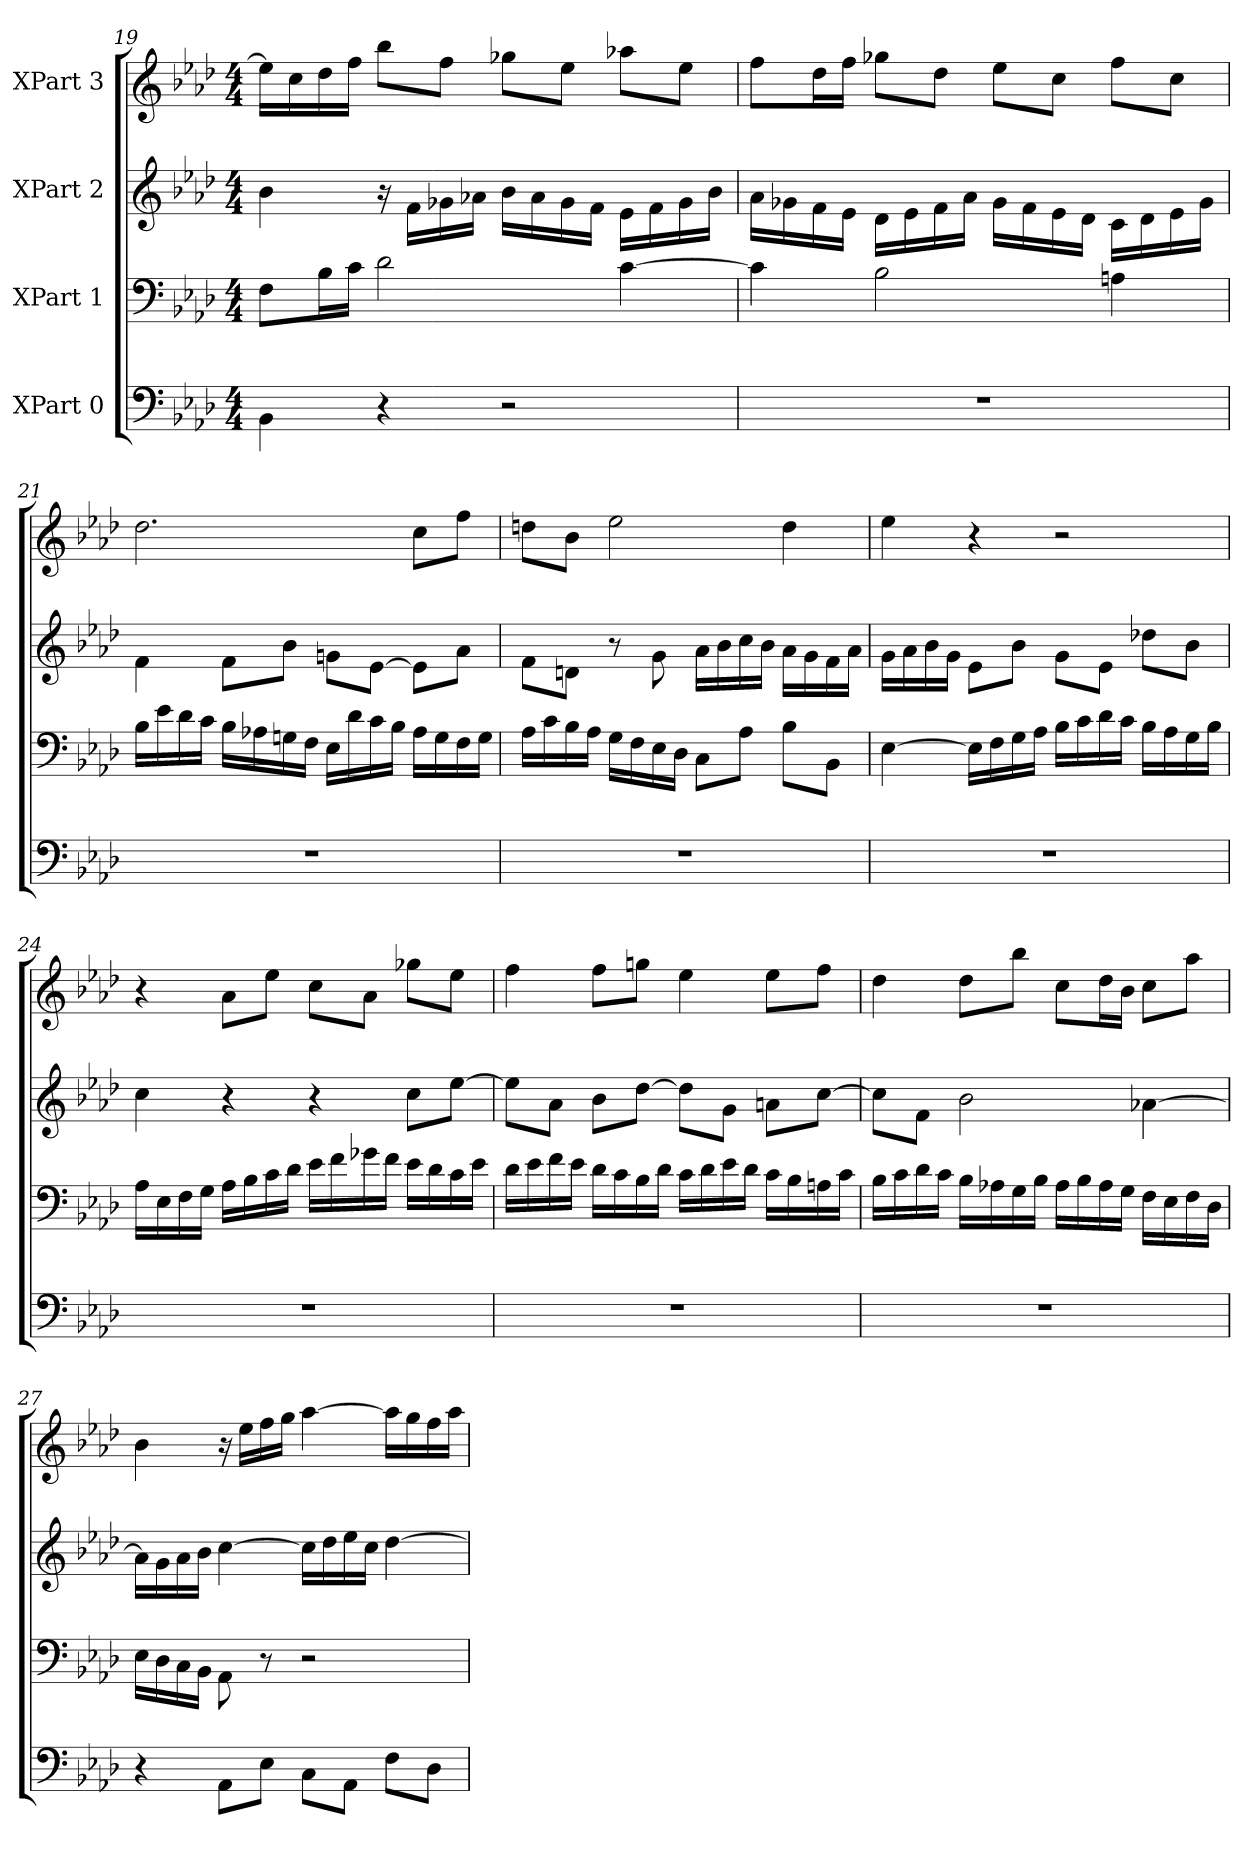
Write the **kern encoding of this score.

**kern	**kern	**kern	**kern
*part4	*part3	*part2	*part1
*staff4	*staff3	*staff2	*staff1
*I"XPart 0	*I"XPart 1	*I"XPart 2	*I"XPart 3
*clefF4	*clefF4	*clefG2	*clefG2
*k[b-e-a-d-]	*k[b-e-a-d-]	*k[b-e-a-d-]	*k[b-e-a-d-]
*M4/4	*M4/4	*M4/4	*M4/4
=19	=19	=19	=19
4BB-\	8F\L	4b-\	16ee-\L]
.	.	.	16cc\
.	16B-\	.	16dd-\
.	16c\J	.	16ff\J
4r	2d-\	16r	8bb-\L
.	.	16f\L	.
.	.	16g-X\	8ff\J
.	.	16a-X\J	.
2r	.	16b-\L	8gg-X\L
.	.	16a-\	.
.	.	16g-\	8ee-\J
.	.	16f\J	.
.	[4c\	16e-\L	8aa-X\L
.	.	16f\	.
.	.	16g-\	8ee-\J
.	.	16b-\J	.
=20	=20	=20	=20
1r	4c\]	16a-\L	8ff\L
.	.	16g-X\	.
.	.	16f\	16dd-\
.	.	16e-\J	16ff\J
.	2B-\	16d-\L	8gg-X\L
.	.	16e-\	.
.	.	16f\	8dd-\J
.	.	16a-\J	.
.	.	16g-\L	8ee-\L
.	.	16f\	.
.	.	16e-\	8cc\J
.	.	16d-\J	.
.	4An\	16c\L	8ff\L
.	.	16d-\	.
.	.	16e-\	8cc\J
.	.	16g-\J	.
=21	=21	=21	=21
1r	16B-\L	4f\	2.dd-\
.	16e-\	.	.
.	16d-\	.	.
.	16c\J	.	.
.	16B-\L	8f\L	.
.	16A-X\	.	.
.	16Gn\	8b-\J	.
.	16F\J	.	.
.	16E-\L	8gn\L	.
.	16d-\	.	.
.	16c\	[8e-\J	.
.	16B-\J	.	.
.	16A-\L	8e-\L]	8cc\L
.	16G\	.	.
.	16F\	8a-\J	8ff\J
.	16G\J	.	.
=22	=22	=22	=22
1r	16A-\L	8f\L	8ddn\L
.	16c\	.	.
.	16B-\	8dn\J	8b-\J
.	16A-\J	.	.
.	16G\L	8r	2ee-\
.	16F\	.	.
.	16E-\	8g\	.
.	16D-\J	.	.
.	8C\L	16a-\L	.
.	.	16b-\	.
.	8A-\J	16cc\	.
.	.	16b-\J	.
.	8B-\L	16a-\L	4dd\
.	.	16g\	.
.	8BB-\J	16f\	.
.	.	16a-\J	.
=23	=23	=23	=23
1r	[4E-\	16g\L	4ee-\
.	.	16a-\	.
.	.	16b-\	.
.	.	16g\J	.
.	16E-\L]	8e-\L	4r
.	16F\	.	.
.	16G\	8b-\J	.
.	16A-\J	.	.
.	16B-\L	8g\L	2r
.	16c\	.	.
.	16d-\	8e-\J	.
.	16c\J	.	.
.	16B-\L	8dd-X\L	.
.	16A-\	.	.
.	16G\	8b-\J	.
.	16B-\J	.	.
=24	=24	=24	=24
1r	16A-\L	4cc\	4r
.	16E-\	.	.
.	16F\	.	.
.	16G\J	.	.
.	16A-\L	4r	8a-\L
.	16B-\	.	.
.	16c\	.	8ee-\J
.	16d-\J	.	.
.	16e-\L	4r	8cc\L
.	16f\	.	.
.	16g-X\	.	8a-\J
.	16f\J	.	.
.	16e-\L	8cc\L	8gg-X\L
.	16d-\	.	.
.	16c\	[8ee-\J	8ee-\J
.	16e-\J	.	.
=25	=25	=25	=25
1r	16d-\L	8ee-\L]	4ff\
.	16e-\	.	.
.	16f\	8a-\J	.
.	16e-\J	.	.
.	16d-\L	8b-\L	8ff\L
.	16c\	.	.
.	16B-\	[8dd-\J	8ggn\J
.	16d-\J	.	.
.	16c\L	8dd-\L]	4ee-\
.	16d-\	.	.
.	16e-\	8g\J	.
.	16d-\J	.	.
.	16c\L	8an\L	8ee-\L
.	16B-\	.	.
.	16An\	[8cc\J	8ff\J
.	16c\J	.	.
=26	=26	=26	=26
1r	16B-\L	8cc\L]	4dd-\
.	16c\	.	.
.	16d-\	8f\J	.
.	16c\J	.	.
.	16B-\L	2b-\	8dd-\L
.	16A-X\	.	.
.	16G\	.	8bb-\J
.	16B-\J	.	.
.	16A-\L	.	8cc\L
.	16B-\	.	.
.	16A-\	.	16dd-\
.	16G\J	.	16b-\J
.	16F\L	[4a-X\	8cc\L
.	16E-\	.	.
.	16F\	.	8aa-\J
.	16D-\J	.	.
=27	=27	=27	=27
4r	16E-\L	16a-\L]	4b-\
.	16D-\	16g\	.
.	16C\	16a-\	.
.	16BB-\J	16b-\J	.
8AA-\L	8AA-\	[4cc\	16r
.	.	.	16ee-\L
8E-\J	8r	.	16ff\
.	.	.	16gg\J
8C\L	2r	16cc\L]	[4aa-\
.	.	16dd-\	.
8AA-\J	.	16ee-\	.
.	.	16cc\J	.
8F\L	.	[4dd-\	16aa-\L]
.	.	.	16gg\
8D-\J	.	.	16ff\
.	.	.	16aa-\J
=	=	=	=
*-	*-	*-	*-
